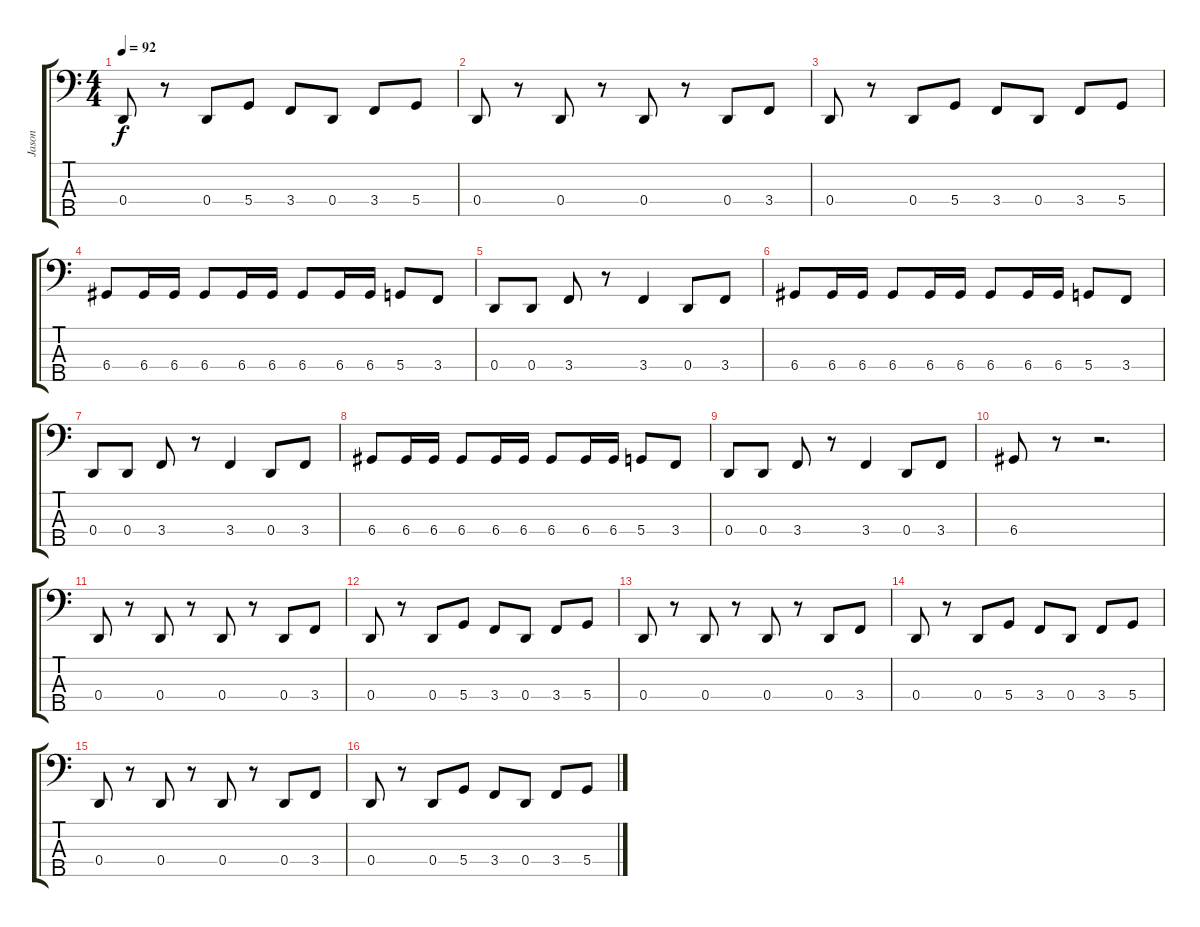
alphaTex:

\track ("Jason" "Jason") {instrument electricbassfinger}
\staff {score tabs}
\tuning (F2 C2 G1 D1 A0) {hide}
\ts (4 4)
\tempo 92
\clef f4
\ks c
0.4.8{dy f} r.8 0.4.8 5.4.8 3.4.8 0.4.8 3.4.8 5.4.8 |
0.4.8 r.8 0.4.8 r.8 0.4.8 r.8 0.4.8 3.4.8 |
0.4.8 r.8 0.4.8 5.4.8 3.4.8 0.4.8 3.4.8 5.4.8 |
6.4.8 6.4.16 6.4.16 6.4.8 6.4.16 6.4.16 6.4.8 6.4.16 6.4.16 5.4.8 3.4.8 |
0.4.8 0.4.8 3.4.8 r.8 3.4.4 0.4.8 3.4.8 |
6.4.8 6.4.16 6.4.16 6.4.8 6.4.16 6.4.16 6.4.8 6.4.16 6.4.16 5.4.8 3.4.8 |
0.4.8 0.4.8 3.4.8 r.8 3.4.4 0.4.8 3.4.8 |
6.4.8 6.4.16 6.4.16 6.4.8 6.4.16 6.4.16 6.4.8 6.4.16 6.4.16 5.4.8 3.4.8 |
0.4.8 0.4.8 3.4.8 r.8 3.4.4 0.4.8 3.4.8 |
6.4.8 r.8 r.2{d} |
0.4.8 r.8 0.4.8 r.8 0.4.8 r.8 0.4.8 3.4.8 |
0.4.8 r.8 0.4.8 5.4.8 3.4.8 0.4.8 3.4.8 5.4.8 |
0.4.8 r.8 0.4.8 r.8 0.4.8 r.8 0.4.8 3.4.8 |
0.4.8 r.8 0.4.8 5.4.8 3.4.8 0.4.8 3.4.8 5.4.8 |
0.4.8 r.8 0.4.8 r.8 0.4.8 r.8 0.4.8 3.4.8 |
0.4.8 r.8 0.4.8 5.4.8 3.4.8 0.4.8 3.4.8 5.4.8
